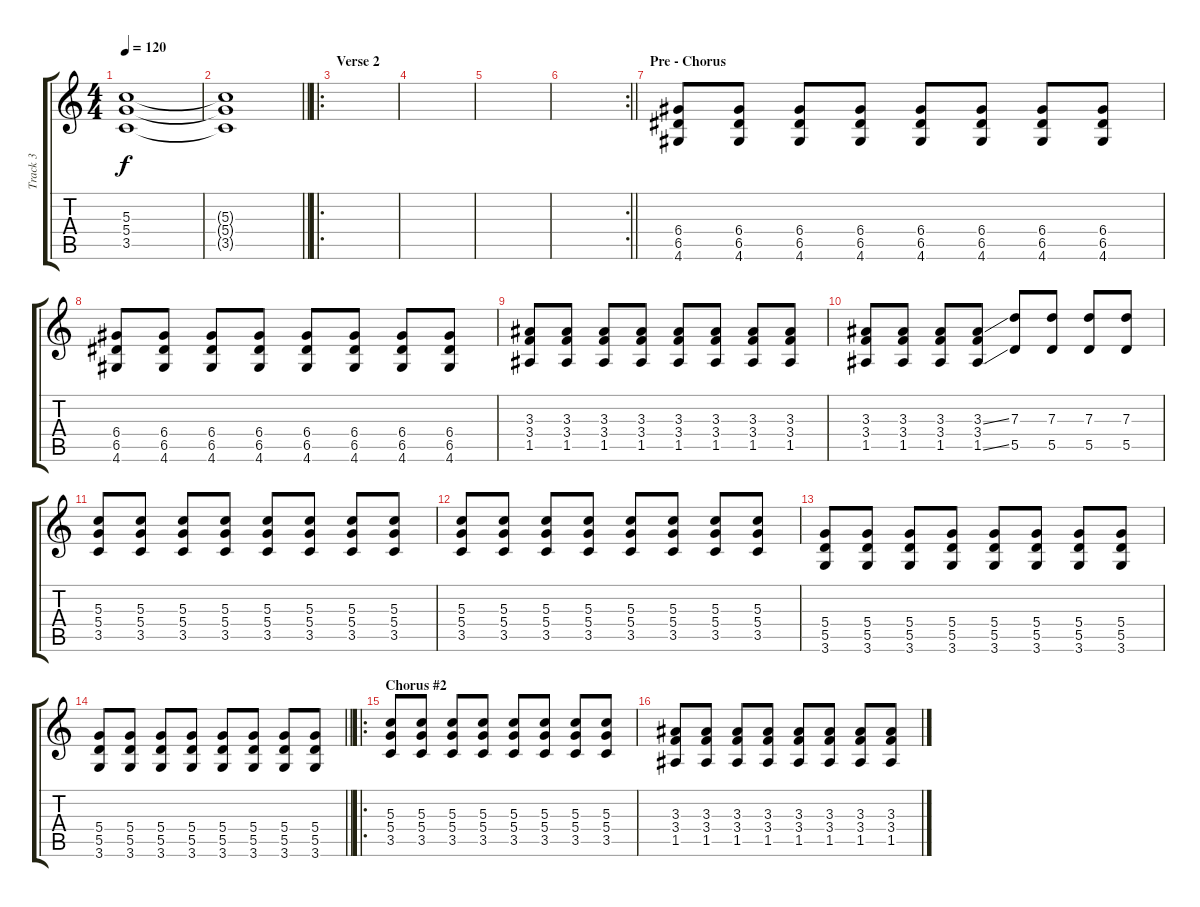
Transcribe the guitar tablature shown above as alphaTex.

\track ("Track 3" "Track 3") {instrument distortionguitar}
\staff {score tabs}
\tuning (E4 B3 G3 D3 A2 E2) {hide}
\ts (4 4)
\tempo 120
\clef g2
\ks c
(5.3 5.4 3.5).1{dy f} |
\barLineRight lightlight
(5.3{t} 5.4{t} 3.5{t}).1 |
\ro
\section ("" "Verse 2")
|
|
|
\rc 2
\barLineRight lightlight
|
\section ("" "Pre - Chorus")
(6.4 6.5 4.6).8 (6.4 6.5 4.6).8 (6.4 6.5 4.6).8 (6.4 6.5 4.6).8 (6.4 6.5 4.6).8 (6.4 6.5 4.6).8 (6.4 6.5 4.6).8 (6.4 6.5 4.6).8 |
(6.4 6.5 4.6).8 (6.4 6.5 4.6).8 (6.4 6.5 4.6).8 (6.4 6.5 4.6).8 (6.4 6.5 4.6).8 (6.4 6.5 4.6).8 (6.4 6.5 4.6).8 (6.4 6.5 4.6).8 |
(3.3 3.4 1.5).8 (3.3 3.4 1.5).8 (3.3 3.4 1.5).8 (3.3 3.4 1.5).8 (3.3 3.4 1.5).8 (3.3 3.4 1.5).8 (3.3 3.4 1.5).8 (3.3 3.4 1.5).8 |
(3.3 3.4 1.5).8 (3.3 3.4 1.5).8 (3.3 3.4 1.5).8 (3.3{ss} 3.4 1.5{ss}).8 (7.3 5.5).8 (7.3 5.5).8 (7.3 5.5).8 (7.3 5.5).8 |
(5.3 5.4 3.5).8 (5.3 5.4 3.5).8 (5.3 5.4 3.5).8 (5.3 5.4 3.5).8 (5.3 5.4 3.5).8 (5.3 5.4 3.5).8 (5.3 5.4 3.5).8 (5.3 5.4 3.5).8 |
(5.3 5.4 3.5).8 (5.3 5.4 3.5).8 (5.3 5.4 3.5).8 (5.3 5.4 3.5).8 (5.3 5.4 3.5).8 (5.3 5.4 3.5).8 (5.3 5.4 3.5).8 (5.3 5.4 3.5).8 |
(5.4 5.5 3.6).8 (5.4 5.5 3.6).8 (5.4 5.5 3.6).8 (5.4 5.5 3.6).8 (5.4 5.5 3.6).8 (5.4 5.5 3.6).8 (5.4 5.5 3.6).8 (5.4 5.5 3.6).8 |
\barLineRight lightlight
(5.4 5.5 3.6).8 (5.4 5.5 3.6).8 (5.4 5.5 3.6).8 (5.4 5.5 3.6).8 (5.4 5.5 3.6).8 (5.4 5.5 3.6).8 (5.4 5.5 3.6).8 (5.4 5.5 3.6).8 |
\ro
\section ("" "Chorus #2")
(5.3 5.4 3.5).8 (5.3 5.4 3.5).8 (5.3 5.4 3.5).8 (5.3 5.4 3.5).8 (5.3 5.4 3.5).8 (5.3 5.4 3.5).8 (5.3 5.4 3.5).8 (5.3 5.4 3.5).8 |
(3.3 3.4 1.5).8 (3.3 3.4 1.5).8 (3.3 3.4 1.5).8 (3.3 3.4 1.5).8 (3.3 3.4 1.5).8 (3.3 3.4 1.5).8 (3.3 3.4 1.5).8 (3.3 3.4 1.5).8
